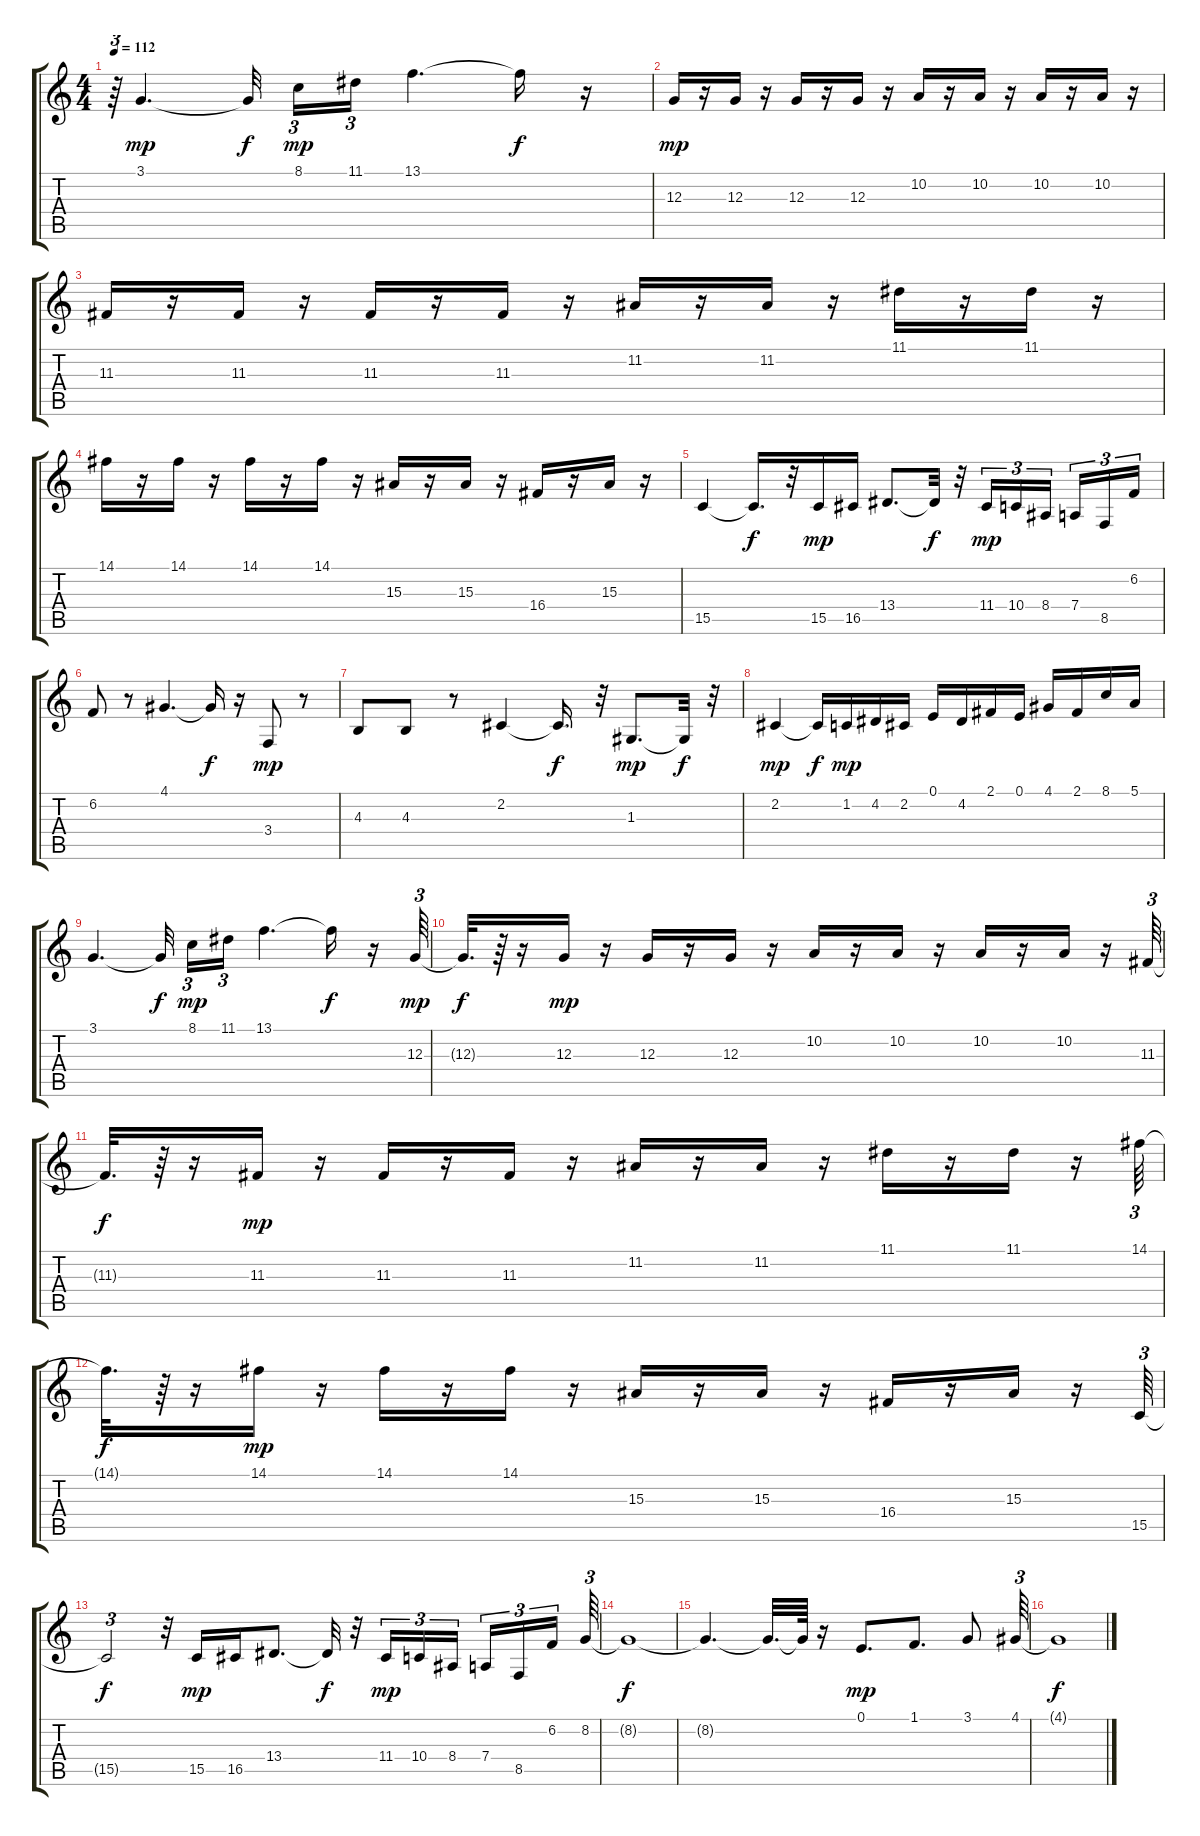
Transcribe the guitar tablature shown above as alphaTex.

\track "" {instrument stringensemble1}
\staff {score tabs}
\tuning (E4 B3 G3 D3 A2 E2) {hide}
\ts (4 4)
\tempo 112
\clef g2
\ks c
r.64{tu (3 2) dy mp} 3.1.4{d} 3.1{t}.32{dy f beam splitsecondary} 8.1.16{tu (3 2) dy mp} 11.1.16{tu (3 2)} 13.1.4{d} 13.1{t}.16{dy f} r.16 |
12.3.16{dy mp} r.16 12.3.16 r.16 12.3.16 r.16 12.3.16 r.16 10.2.16 r.16 10.2.16 r.16 10.2.16 r.16 10.2.16 r.16 |
11.3.16 r.16 11.3.16 r.16 11.3.16 r.16 11.3.16 r.16 11.2.16 r.16 11.2.16 r.16 11.1.16 r.16 11.1.16 r.16 |
14.1.16 r.16 14.1.16 r.16 14.1.16 r.16 14.1.16 r.16 15.3.16 r.16 15.3.16 r.16 16.4.16 r.16 15.3.16 r.16 |
15.5.4 15.5{t}.16{d dy f} r.32 15.5.16{dy mp} 16.5.16 13.4.8{d} 13.4{t}.32{dy f} r.32 11.4.16{tu (3 2) dy mp} 10.4.16{tu (3 2)} 8.4.16{tu (3 2) beam splitsecondary} 7.4.16{tu (3 2)} 8.5.16{tu (3 2)} 6.2.16{tu (3 2)} |
6.2.8{instrument viola} r.8 4.1.4{d} 4.1{t}.16{dy f} r.16 3.4.8{dy mp} r.8 |
4.3.8 4.3.8 r.8 2.2.4 2.2{t}.16{d dy f} r.32 1.3.8{d dy mp} 1.3{t}.32{dy f} r.32 |
2.2.4{dy mp} 2.2{t}.16{dy f} 1.2.16{dy mp} 4.2.16 2.2.16 0.1.16 4.2.16 2.1.16 0.1.16 4.1.16 2.1.16 8.1.16 5.1.16 |
3.1.4{d} 3.1{t}.32{dy f beam splitsecondary} 8.1.16{tu (3 2) dy mp} 11.1.16{tu (3 2)} 13.1.4{d} 13.1{t}.16{dy f} r.16 12.3.64{tu (3 2) dy mp} |
12.3{t}.32{d dy f} r.64 r.16 12.3.16{dy mp} r.16 12.3.16 r.16 12.3.16 r.16 10.2.16 r.16 10.2.16 r.16 10.2.16 r.16 10.2.16 r.16 11.3.64{tu (3 2)} |
11.3{t}.32{d dy f} r.64 r.16 11.3.16{dy mp} r.16 11.3.16 r.16 11.3.16 r.16 11.2.16 r.16 11.2.16 r.16 11.1.16 r.16 11.1.16 r.16 14.1.64{tu (3 2)} |
14.1{t}.32{d dy f} r.64 r.16 14.1.16{dy mp} r.16 14.1.16 r.16 14.1.16 r.16 15.3.16 r.16 15.3.16 r.16 16.4.16 r.16 15.3.16 r.16 15.5.64{tu (3 2)} |
15.5{t}.2{tu (3 2) dy f} r.32 15.5.16{dy mp} 16.5.16 13.4.8{d} 13.4{t}.32{dy f} r.32 11.4.16{tu (3 2) dy mp} 10.4.16{tu (3 2)} 8.4.16{tu (3 2) beam splitsecondary} 7.4.16{tu (3 2)} 8.5.16{tu (3 2)} 6.2.16{tu (3 2) beam splitsecondary} 8.2.64{tu (3 2) instrument trombone} |
8.2{t}.1{dy f} |
8.2{t}.4{d} 8.2{t}.32{d} 8.2{t}.64 r.16 0.1.8{d dy mp} 1.1.8{d} 3.1.8 4.1.64{tu (3 2)} |
4.1{t}.1{dy f}
